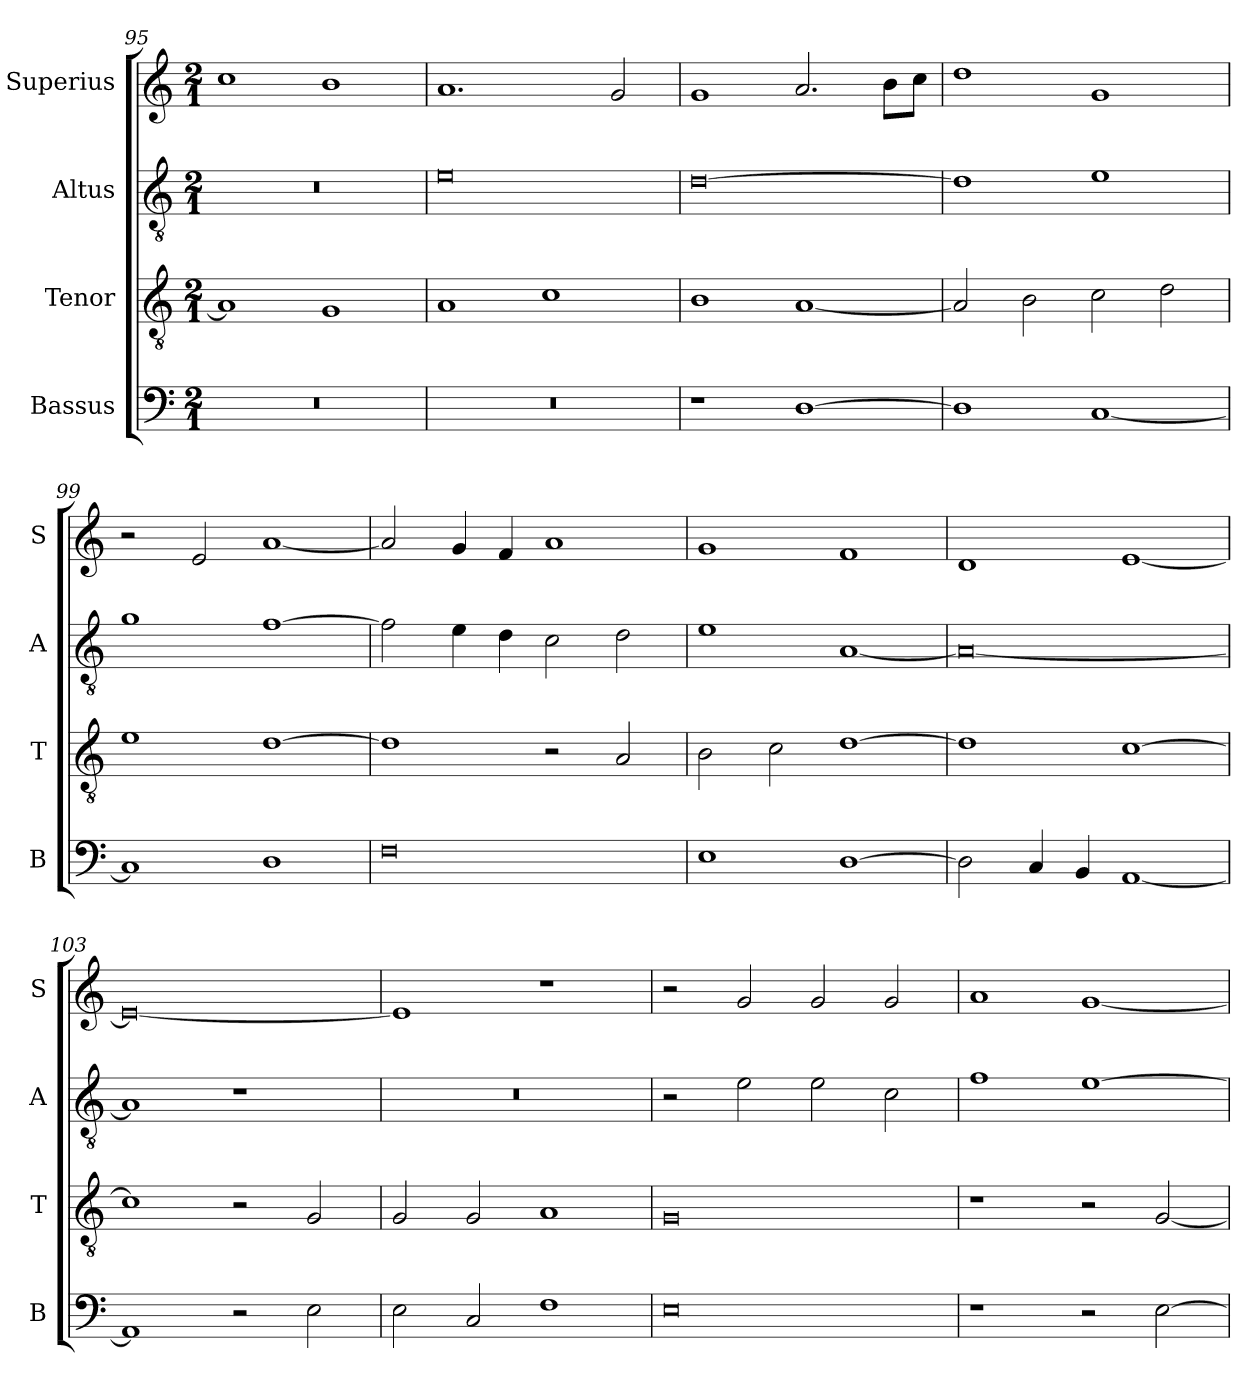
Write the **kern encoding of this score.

**kern	**kern	**kern	**kern
*part4	*part3	*part2	*part1
*staff4	*staff3	*staff2	*staff1
*I"Bassus	*I"Tenor	*I"Altus	*I"Superius
*I'B	*I'T	*I'A	*I'S
*clefF4	*clefGv2	*clefGv2	*clefG2
*k[]	*k[]	*k[]	*k[]
*C:	*C:	*C:	*C:
*M2/1	*M2/1	*M2/1	*M2/1
=95	=95	=95	=95
0r	1A]	0r	1cc
.	1G	.	1b
=96	=96	=96	=96
0r	1A	0e	1.a
.	1c	.	.
.	.	.	2g
=97	=97	=97	=97
1r	1B	[0d	1g
[1D	[1A	.	2.a
.	.	.	8bL
.	.	.	8ccJ
=98	=98	=98	=98
1D]	2A]	1d]	1dd
.	2B	.	.
[1C	2c	1e	1g
.	2d	.	.
=99	=99	=99	=99
1C]	1e	1g	2r
.	.	.	2e
1D	[1d	[1f	[1a
=100	=100	=100	=100
0F	1d]	2f]	2a]
.	.	4e	4g
.	.	4d	4f
.	2r	2c	1a
.	2A	2d	.
=101	=101	=101	=101
1E	2B	1e	1g
.	2c	.	.
[1D	[1d	[1A	1f
=102	=102	=102	=102
2D]	1d]	0A_	1d
4C	.	.	.
4BB	.	.	.
[1AA	[1c	.	[1e
=103	=103	=103	=103
1AA]	1c]	1A]	0e_
2r	2r	1r	.
2E	2G	.	.
=104	=104	=104	=104
2E	2G	0r	1e]
2C	2G	.	.
1F	1A	.	1r
=105	=105	=105	=105
0E	0G	2r	2r
.	.	2e	2g
.	.	2e	2g
.	.	2c	2g
=106	=106	=106	=106
1r	1r	1f	1a
2r	2r	[1e	[1g
[2E	[2G	.	.
=	=	=	=
*-	*-	*-	*-
